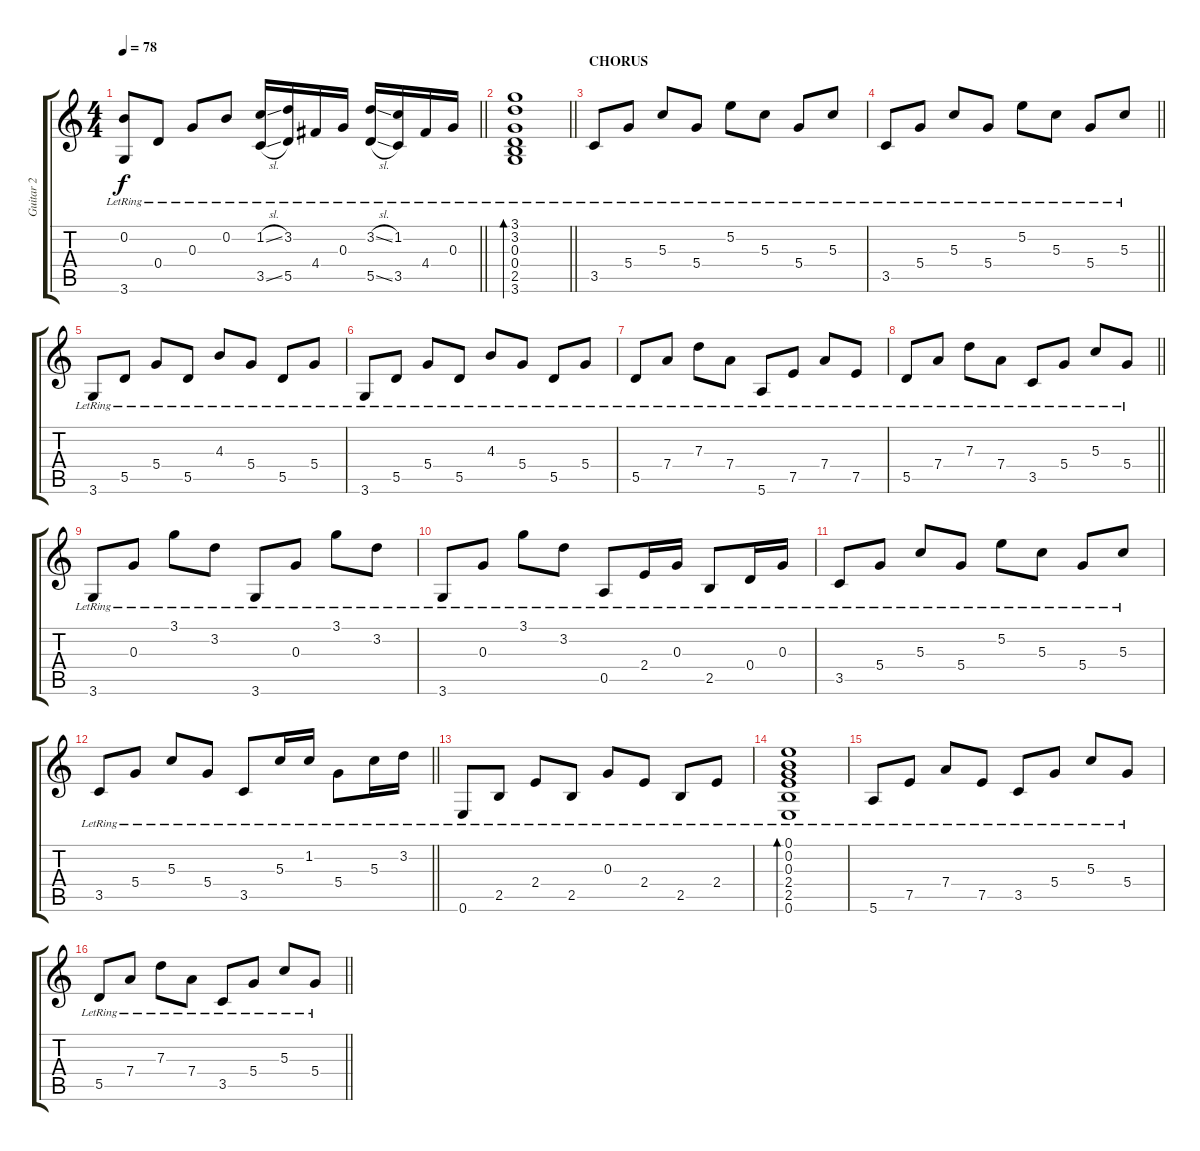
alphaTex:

\track ("Guitar 2" "Guitar 2") {instrument acousticguitarsteel}
\staff {score tabs}
\tuning (E4 B3 G3 D3 A2 E2) {hide}
\ts (4 4)
\tempo 78
\clef g2
\barLineRight lightlight
\ks c
(0.2{lr} 3.6{lr}).8{dy f} 0.4{lr}.8 0.3{lr}.8 0.2{lr}.8 (1.2{sl lr} 3.5{sl lr}).16 (3.2{lr} 5.5{lr}).16 4.4{lr}.16 0.3{lr}.16 (3.2{sl lr} 5.5{sl lr}).16 (1.2{lr} 3.5{lr}).16 4.4{lr}.16 0.3{lr}.16 |
\barLineRight lightlight
(3.1{lr} 3.2{lr} 0.3{lr} 0.4{lr} 2.5{lr} 3.6{lr}).1{bd 120} |
\section ("" "CHORUS")
3.5{lr}.8 5.4{lr}.8 5.3{lr}.8 5.4{lr}.8 5.2{lr}.8 5.3{lr}.8 5.4{lr}.8 5.3{lr}.8 |
\barLineRight lightlight
3.5{lr}.8 5.4{lr}.8 5.3{lr}.8 5.4{lr}.8 5.2{lr}.8 5.3{lr}.8 5.4{lr}.8 5.3{lr}.8 |
3.6{lr}.8 5.5{lr}.8 5.4{lr}.8 5.5{lr}.8 4.3{lr}.8 5.4{lr}.8 5.5{lr}.8 5.4{lr}.8 |
3.6{lr}.8 5.5{lr}.8 5.4{lr}.8 5.5{lr}.8 4.3{lr}.8 5.4{lr}.8 5.5{lr}.8 5.4{lr}.8 |
5.5{lr}.8 7.4{lr}.8 7.3{lr}.8 7.4{lr}.8 5.6{lr}.8 7.5{lr}.8 7.4{lr}.8 7.5{lr}.8 |
\barLineRight lightlight
5.5{lr}.8 7.4{lr}.8 7.3{lr}.8 7.4{lr}.8 3.5{lr}.8 5.4{lr}.8 5.3{lr}.8 5.4{lr}.8 |
3.6{lr}.8 0.3{lr}.8 3.1{lr}.8 3.2{lr}.8 3.6{lr}.8 0.3{lr}.8 3.1{lr}.8 3.2{lr}.8 |
3.6{lr}.8 0.3{lr}.8 3.1{lr}.8 3.2{lr}.8 0.5{lr}.8 2.4{lr}.16 0.3{lr}.16 2.5{lr}.8 0.4{lr}.16 0.3{lr}.16 |
3.5{lr}.8 5.4{lr}.8 5.3{lr}.8 5.4{lr}.8 5.2{lr}.8 5.3{lr}.8 5.4{lr}.8 5.3{lr}.8 |
\barLineRight lightlight
3.5{lr}.8 5.4{lr}.8 5.3{lr}.8 5.4{lr}.8 3.5{lr}.8 5.3{lr}.16 1.2{lr}.16 5.4{lr}.8 5.3{lr}.16 3.2{lr}.16 |
0.6{lr}.8 2.5{lr}.8 2.4{lr}.8 2.5{lr}.8 0.3{lr}.8 2.4{lr}.8 2.5{lr}.8 2.4{lr}.8 |
(0.1{lr} 0.2{lr} 0.3{lr} 2.4{lr} 2.5{lr} 0.6{lr}).1{bd 120} |
5.6{lr}.8 7.5{lr}.8 7.4{lr}.8 7.5{lr}.8 3.5{lr}.8 5.4{lr}.8 5.3{lr}.8 5.4{lr}.8 |
\barLineRight lightlight
5.5{lr}.8 7.4{lr}.8 7.3{lr}.8 7.4{lr}.8 3.5{lr}.8 5.4{lr}.8 5.3{lr}.8 5.4{lr}.8
